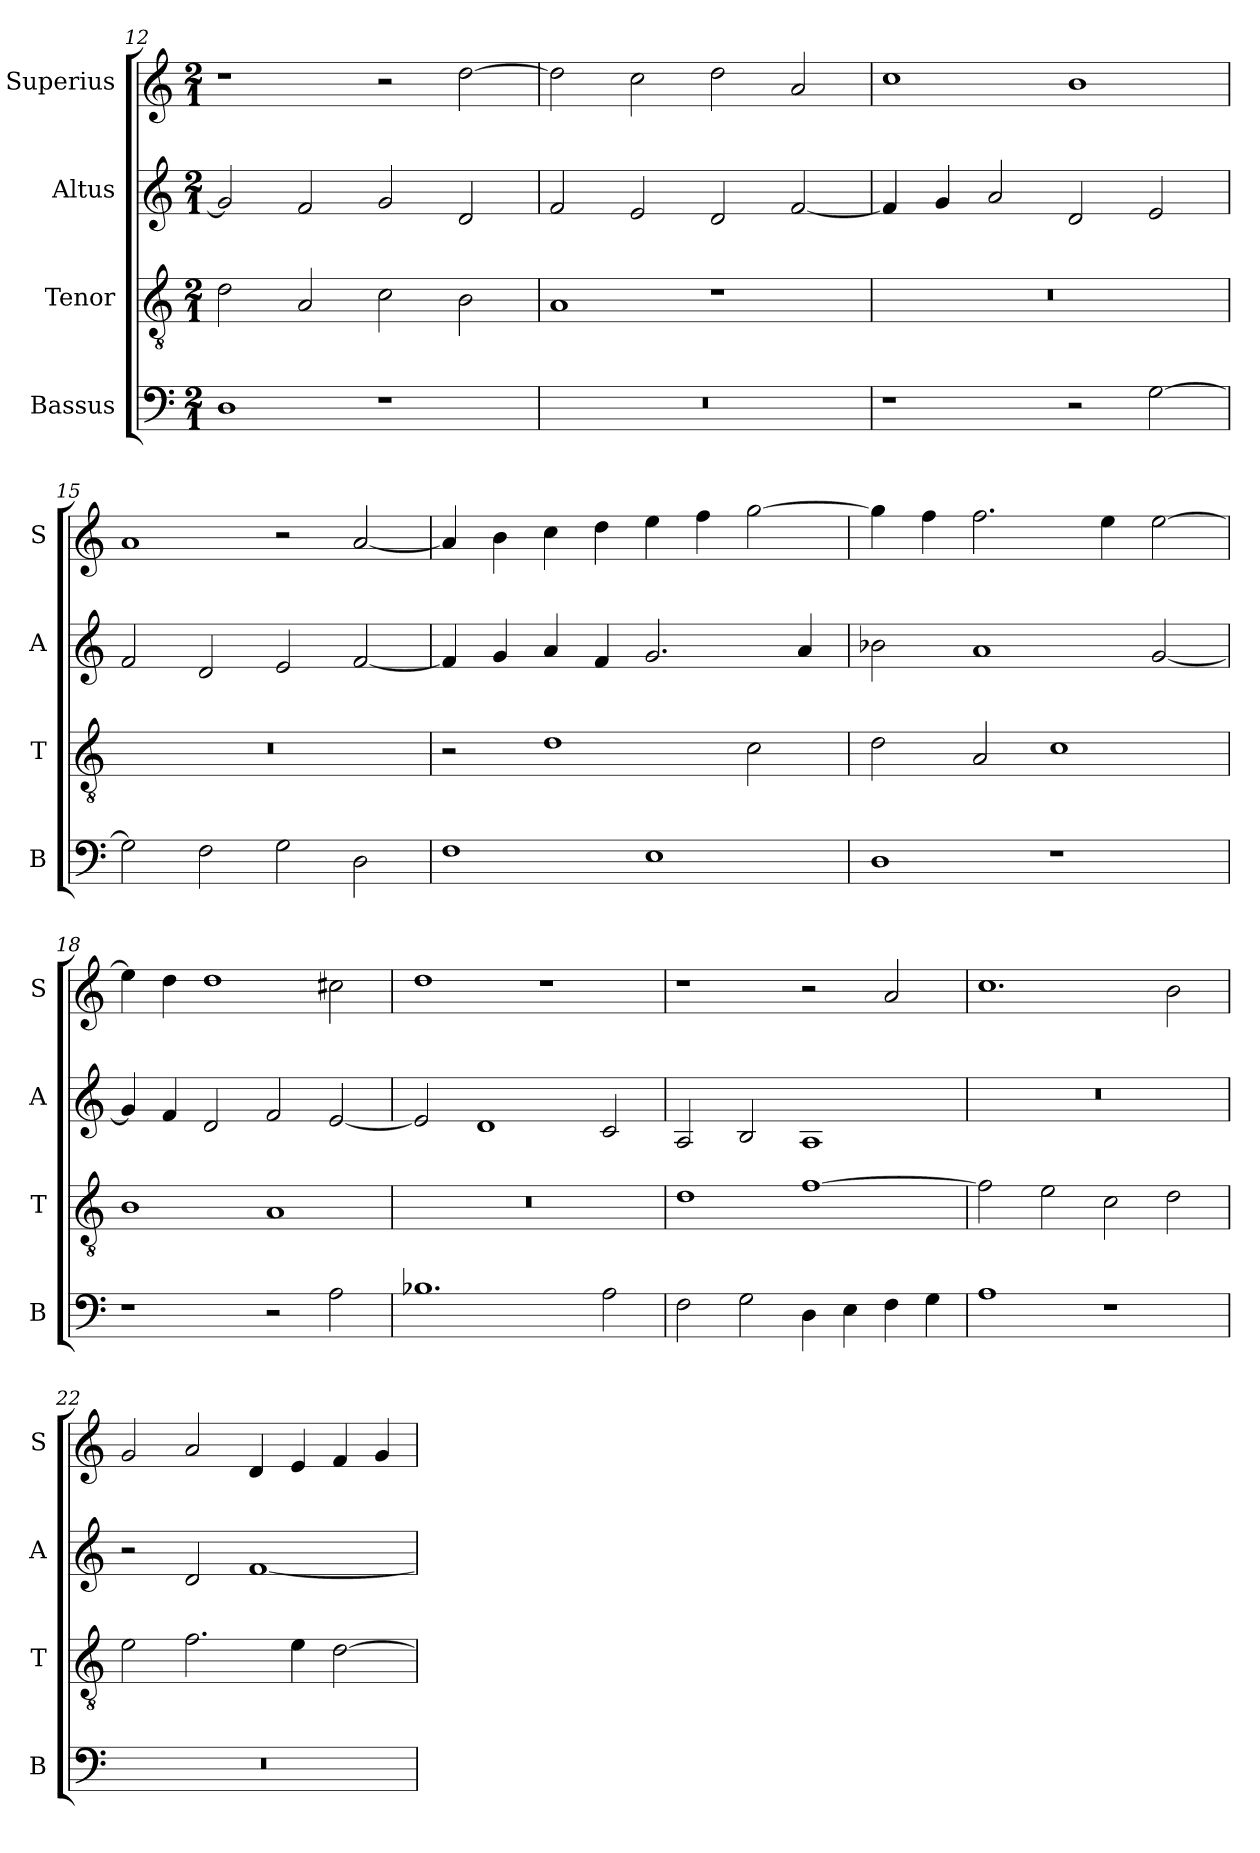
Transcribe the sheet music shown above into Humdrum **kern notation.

**kern	**kern	**kern	**kern
*part4	*part3	*part2	*part1
*staff4	*staff3	*staff2	*staff1
*I"Bassus	*I"Tenor	*I"Altus	*I"Superius
*I'B	*I'T	*I'A	*I'S
*clefF4	*clefGv2	*clefG2	*clefG2
*k[]	*k[]	*k[]	*k[]
*C:	*C:	*C:	*C:
*M2/1	*M2/1	*M2/1	*M2/1
=12	=12	=12	=12
1D	2d	2g]	1r
.	2A	2f	.
1r	2c	2g	2r
.	2B	2d	[2dd
=13	=13	=13	=13
0r	1A	2f	2dd]
.	.	2e	2cc
.	1r	2d	2dd
.	.	[2f	2a
=14	=14	=14	=14
1r	0r	4f]	1cc
.	.	4g	.
.	.	2a	.
2r	.	2d	1b
[2G	.	2e	.
=15	=15	=15	=15
2G]	0r	2f	1a
2F	.	2d	.
2G	.	2e	2r
2D	.	[2f	[2a
=16	=16	=16	=16
1F	2r	4f]	4a]
.	.	4g	4b
.	1d	4a	4cc
.	.	4f	4dd
1E	.	2.g	4ee
.	.	.	4ff
.	2c	.	[2gg
.	.	4a	.
=17	=17	=17	=17
1D	2d	2b-X	4gg]
.	.	.	4ff
.	2A	1a	2.ff
1r	1c	.	.
.	.	.	4ee
.	.	[2g	[2ee
=18	=18	=18	=18
1r	1B	4g]	4ee]
.	.	4f	4dd
.	.	2d	1dd
2r	1A	2f	.
2A	.	[2e	2cc#X
=19	=19	=19	=19
1.B-X	0r	2e]	1dd
.	.	1d	.
.	.	.	1r
2A	.	2c	.
=20	=20	=20	=20
2F	1d	2A	1r
2G	.	2B	.
4D	[1f	1A	2r
4E	.	.	.
4F	.	.	2a
4G	.	.	.
=21	=21	=21	=21
1A	2f]	0r	1.cc
.	2e	.	.
1r	2c	.	.
.	2d	.	2b
=22	=22	=22	=22
0r	2e	2r	2g
.	2.f	2d	2a
.	.	[1f	4d
.	4e	.	4e
.	[2d	.	4f
.	.	.	4g
=	=	=	=
*-	*-	*-	*-
